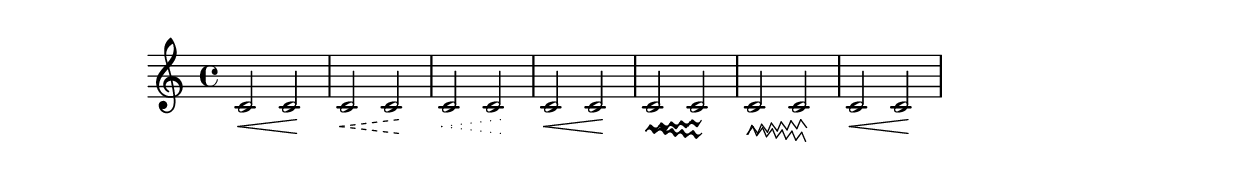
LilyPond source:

%% Do not edit this file; it is automatically
%% generated from LSR http://lsr.dsi.unimi.it
%% This file is in the public domain.
\version "2.12.2"

\header {
  lsrtags = "expressive-marks, tweaks-and-overrides"

%% Translation of GIT committish: fa19277d20f8ab0397c560eb0e7b814bd804ecec
  texidoces = "
Los reguladores pueden imprimirse en uno cualquiera de los estilos de
@code{line-interface}: discontinuo, punteado, línea, trino o zig-zag.

"
  doctitlees = "Reguladores con distintos estilos de línea"



  texidoc = "
Hairpins can take any style from @code{line-interface} - dashed-line,
dotted-line, line, trill or zigzag.

"
  doctitle = "Hairpins with different line styles"
} % begin verbatim

\relative c' {
  c2\< c\!
  \override Hairpin #'style = #'dashed-line
  c2\< c\!
  \override Hairpin #'style = #'dotted-line
  c2\< c\!
  \override Hairpin #'style = #'line
  c2\< c\!
  \override Hairpin #'style = #'trill
  c2\< c\!
  \override Hairpin #'style = #'zigzag
  c2\< c\!
  \revert Hairpin #'style
  c2\< c\!
}

